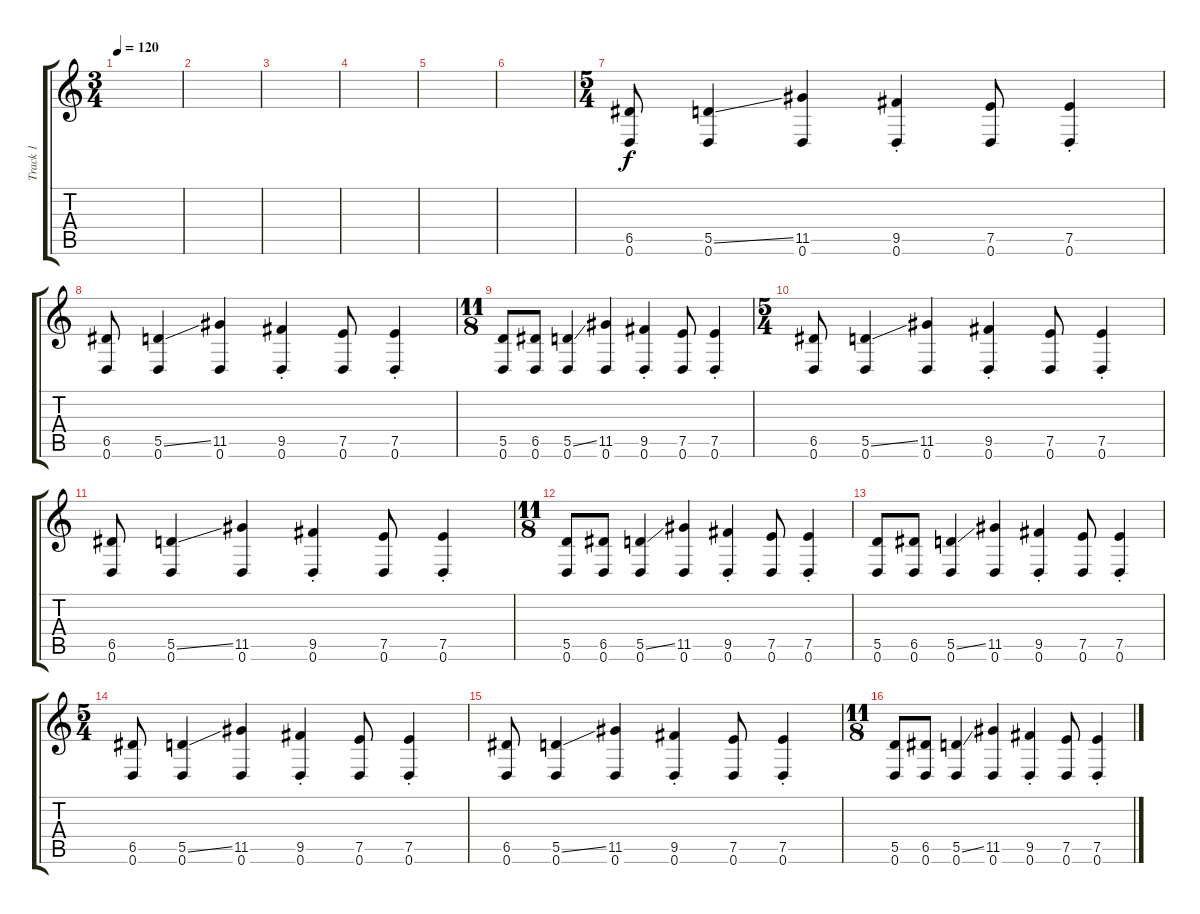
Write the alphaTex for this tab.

\track ("Track 1" "Track 1") {instrument electricguitarjazz}
\staff {score tabs}
\tuning (E4 B3 G3 D3 A2 D2) {hide}
\ts (3 4)
\tempo 120
\clef g2
\ks c
|
|
|
|
|
|
\ts (5 4)
(6.5 0.6).8 (5.5{ss} 0.6).4 (11.5 0.6).4 (9.5{st} 0.6).4 (7.5 0.6).8 (7.5{st} 0.6).4 |
(6.5 0.6).8 (5.5{ss} 0.6).4 (11.5 0.6).4 (9.5{st} 0.6).4 (7.5 0.6).8 (7.5{st} 0.6).4 |
\ts (11 8)
(5.5 0.6).8 (6.5 0.6).8 (5.5{ss} 0.6).4 (11.5 0.6).4 (9.5{st} 0.6).4 (7.5 0.6).8 (7.5{st} 0.6).4 |
\ts (5 4)
(6.5 0.6).8 (5.5{ss} 0.6).4 (11.5 0.6).4 (9.5{st} 0.6).4 (7.5 0.6).8 (7.5{st} 0.6).4 |
(6.5 0.6).8 (5.5{ss} 0.6).4 (11.5 0.6).4 (9.5{st} 0.6).4 (7.5 0.6).8 (7.5{st} 0.6).4 |
\ts (11 8)
(5.5 0.6).8 (6.5 0.6).8 (5.5{ss} 0.6).4 (11.5 0.6).4 (9.5{st} 0.6).4 (7.5 0.6).8 (7.5{st} 0.6).4 |
(5.5 0.6).8 (6.5 0.6).8 (5.5{ss} 0.6).4 (11.5 0.6).4 (9.5{st} 0.6).4 (7.5 0.6).8 (7.5{st} 0.6).4 |
\ts (5 4)
(6.5 0.6).8 (5.5{ss} 0.6).4 (11.5 0.6).4 (9.5{st} 0.6).4 (7.5 0.6).8 (7.5{st} 0.6).4 |
(6.5 0.6).8 (5.5{ss} 0.6).4 (11.5 0.6).4 (9.5{st} 0.6).4 (7.5 0.6).8 (7.5{st} 0.6).4 |
\ts (11 8)
(5.5 0.6).8 (6.5 0.6).8 (5.5{ss} 0.6).4 (11.5 0.6).4 (9.5{st} 0.6).4 (7.5 0.6).8 (7.5{st} 0.6).4
